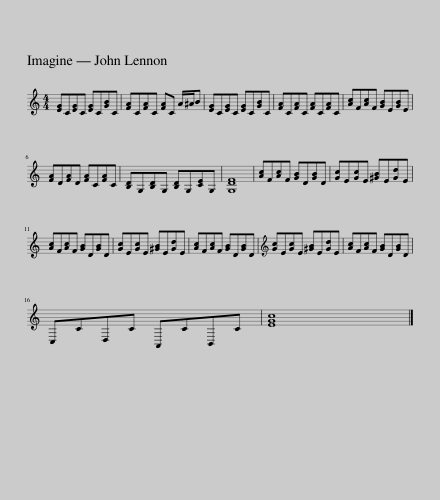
X:1
%%score ( 1 2 )
L:1/8
M:4/4
I:linebreak $
K:C
V:1 treble
V:2 treble
V:1
 [EG]C[EG]C [EG]C[GB]C | [FA]C[FA]C [FA]C A/^A/B | [EG]C[EG]C [EG]C[GB]C | [FA]C[FA]C [FA]C[FA]C | [Ac]F[Ac]F [GB]E[GB]E |$ %5
 [FA]D[FA]D [FA]C[FA]C | [B,D]G,[B,D]G, [B,D]G,[CE]G, | [DF]8 | [Ac]F[Ac]F [GB]D[GB]D | [Gc]E[Gc]E [^GB]E[Gd]E |$ %10
 [Ac]F[Ac]F [GB]D[GB]D | [Gc]E[Gc]E [^GB]E[Gd]E | [Ac]F[Ac]F [GB]D[GB]D |[K:treble] [Gc]E[Gc]E [^GB]E[Gd]E | [Ac]F[Ac]F [GB]D[GB]D |$ %15
 C,CD,C A,,CB,,C | c8 |] %17
V:2
 x8 | x8 | x8 | x8 | x8 |$ %5
 x8 | x8 | G,8 | x8 | x8 |$ %10
 x8 | x8 | x8 |[K:treble] x8 | x8 |$ %15
 x8 | [EG]8 |] %17
